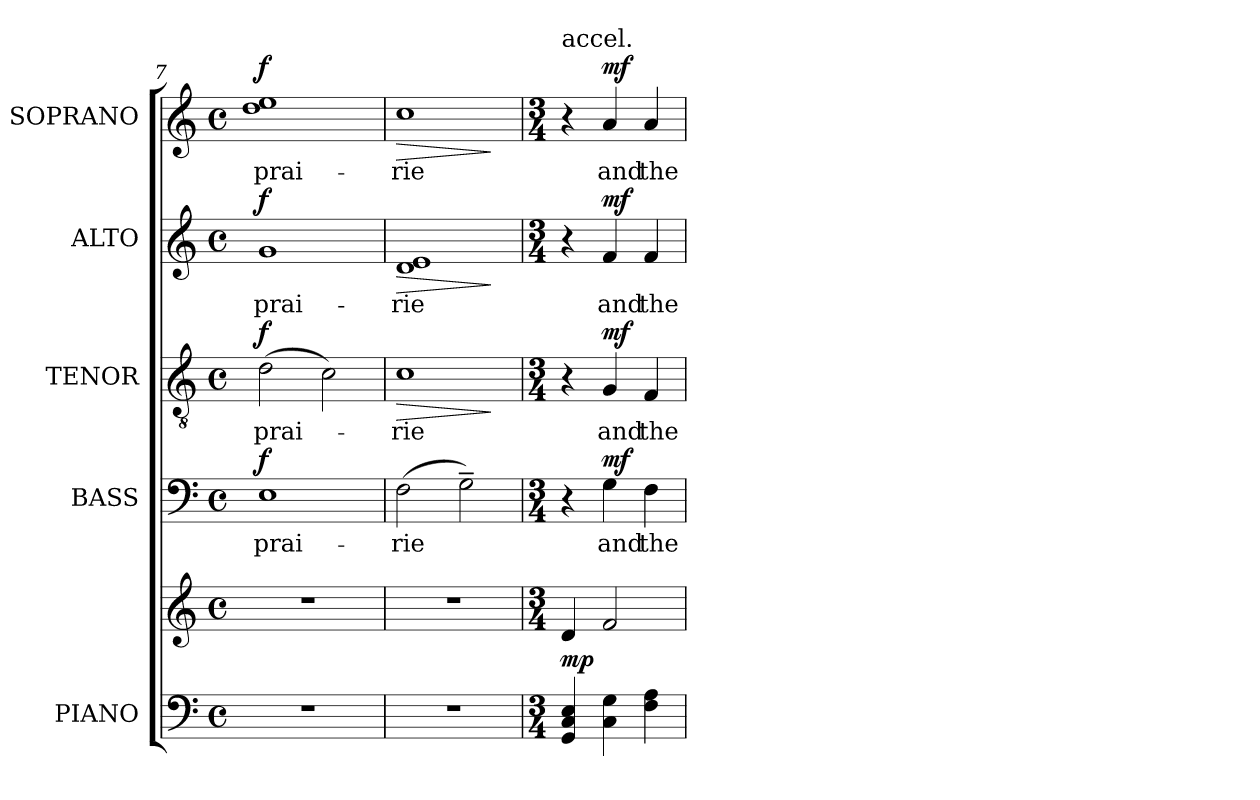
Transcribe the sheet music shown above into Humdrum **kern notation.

**kern	**kern	**dynam	**kern	**text	**dynam	**kern	**text	**dynam	**kern	**text	**dynam	**kern	**text	**dynam
*part5	*part5	*part5	*part4	*part4	*part4	*part3	*part3	*part3	*part2	*part2	*part2	*part1	*part1	*part1
*staff6	*staff5	*staff5/6	*staff4	*staff4	*staff4	*staff3	*staff3	*staff3	*staff2	*staff2	*staff2	*staff1	*staff1	*staff1
*I"PIANO	*	*	*I"BASS	*	*	*I"TENOR	*	*	*I"ALTO	*	*	*I"SOPRANO	*	*
*I'PNO.	*	*	*I'B.	*	*	*I'T.	*	*	*I'A.	*	*	*I'S.	*	*
*clefF4	*clefG2	*	*clefF4	*	*	*clefGv2	*	*	*clefG2	*	*	*clefG2	*	*
*	*	*	*	*	*	*ITrd7c12	*	*	*	*	*	*	*	*
*k[]	*k[]	*	*k[]	*	*	*k[]	*	*	*k[]	*	*	*k[]	*	*
*C:	*C:	*	*C:	*	*	*C:	*	*	*C:	*	*	*C:	*	*
*M4/4	*M4/4	*	*M4/4	*	*	*M4/4	*	*	*M4/4	*	*	*M4/4	*	*
*met(c)	*met(c)	*	*met(c)	*	*	*met(c)	*	*	*met(c)	*	*	*met(c)	*	*
=7	=7	=7	=7	=7	=7	=7	=7	=7	=7	=7	=7	=7	=7	=7
!	!	!	!	!LO:LY:b:color=#000000	!	!	!	!	!	!	!	!	!	!
!	!	!	!	!	!	!	!LO:LY:b:color=#000000	!	!	!	!	!	!	!
!	!	!	!	!	!	!	!	!	!	!LO:LY:b:color=#000000	!	!	!	!
!	!	!	!	!	!	!	!	!	!	!	!	!	!LO:LY:b:color=#000000	!
1r	1r	.	1Ei	prai-	f	(2Di\	prai-	f	1gi	prai-	f	1ddi 1eei	prai-	f
.	.	.	.	.	.	2Ci\)	.	.	.	.	.	.	.	.
=8	=8	=8	=8	=8	=8	=8	=8	=8	=8	=8	=8	=8	=8	=8
!	!	!	!	!LO:LY:b:color=#000000	!	!	!	!	!	!	!	!	!	!
!	!	!	!	!	!	!	!LO:LY:b:color=#000000	!LO:HP:b	!	!	!	!	!	!
!	!	!	!	!	!	!	!	!	!	!LO:LY:b:color=#000000	!LO:HP:b	!	!	!
!	!	!	!	!	!	!	!	!	!	!	!	!	!LO:LY:b:color=#000000	!LO:HP:b
1r	1r	.	(2Fi\	-rie	.	1Ci	-rie	>	1di 1ei	-rie	>	1cci	-rie	>
.	.	.	2G~i\)	.	.	.	.	.	.	.	.	.	.	.
.	.	.	.	.	.	.	.	]	.	.	]	.	.	]
=9	=9	=9	=9	=9	=9	=9	=9	=9	=9	=9	=9	=9	=9	=9
*M3/4	*M3/4	*	*M3/4	*	*	*M3/4	*	*	*M3/4	*	*	*M3/4	*	*
!	!	!	!	!	!	!	!	!	!	!	!	!LO:TX:t=accel.	!	!
4GGi/ 4Ci 4Ei	4di/	mp	4r	.	.	4r	.	.	4r	.	.	4r	.	.
!	!	!	!	!LO:LY:b:color=#000000	!	!	!	!	!	!	!	!	!	!
!	!	!	!	!	!	!	!LO:LY:b:color=#000000	!	!	!	!	!	!	!
!	!	!	!	!	!	!	!	!	!	!LO:LY:b:color=#000000	!	!	!	!
!	!	!	!	!	!	!	!	!	!	!	!	!	!LO:LY:b:color=#000000	!
4Ci\ 4Gi	2fi/	.	4Gi\	and	mf	4GGi/	and	mf	4fi/	and	mf	4ai/	and	mf
!	!	!	!	!LO:LY:b:color=#000000	!	!	!	!	!	!	!	!	!	!
!	!	!	!	!	!	!	!LO:LY:b:color=#000000	!	!	!	!	!	!	!
!	!	!	!	!	!	!	!	!	!	!LO:LY:b:color=#000000	!	!	!	!
!	!	!	!	!	!	!	!	!	!	!	!	!	!LO:LY:b:color=#000000	!
4Fi\ 4Ai	.	.	4Fi\	the	.	4FFi/	the	.	4fi/	the	.	4ai/	the	.
=	=	=	=	=	=	=	=	=	=	=	=	=	=	=
*-	*-	*-	*-	*-	*-	*-	*-	*-	*-	*-	*-	*-	*-	*-
